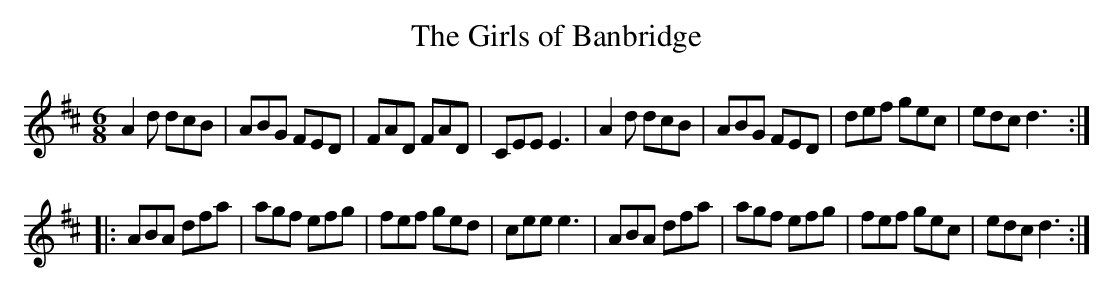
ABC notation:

X:1
T:The Girls of Banbridge
M:6/8
L:1/8
K:D
A2d dcB | ABG FED | FAD FAD | CEE E3 | A2d dcB | ABG FED | def gec | edc d3 ::
ABA dfa | agf efg | fef ged | cee e3 | ABA dfa | agf efg | fef gec | edc d3 :|
